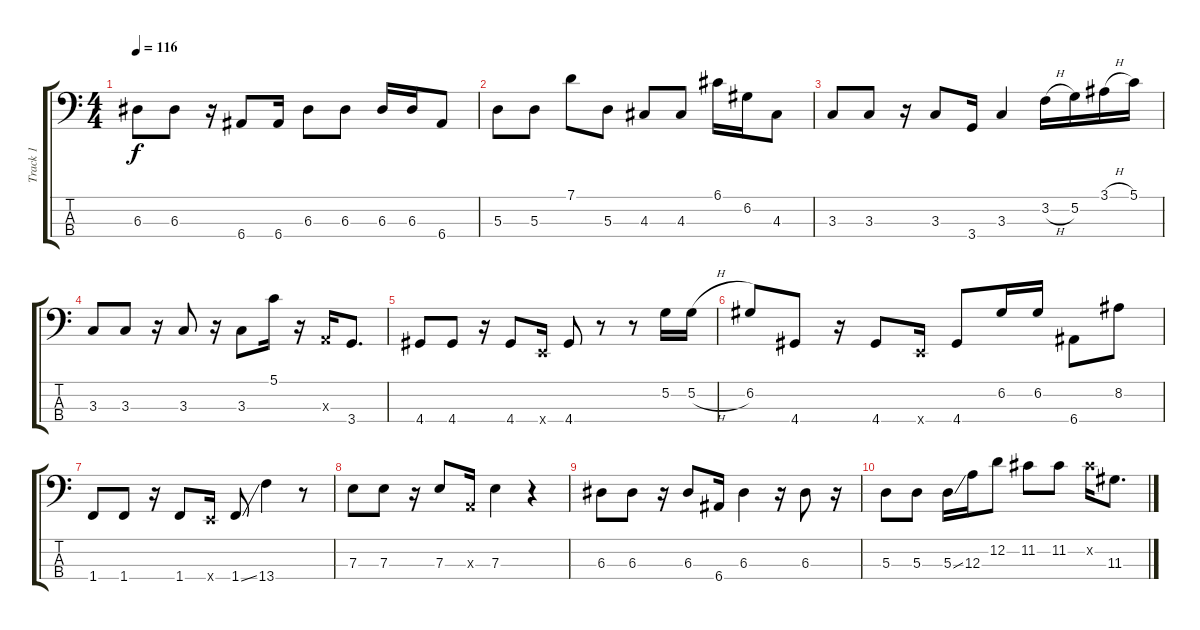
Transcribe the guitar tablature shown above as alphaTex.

\track ("Track 1" "Track 1") {instrument electricbassfinger}
\staff {score tabs}
\tuning (G2 D2 A1 E1) {hide}
\ts (4 4)
\tempo 116
\clef f4
\ks c
6.3.8{dy f} 6.3.8 r.16 6.4.8 6.4.16 6.3.8 6.3.8 6.3.16 6.3.16 6.4.8 |
5.3.8 5.3.8 7.1.8 5.3.8 4.3.8 4.3.8 6.1.16 6.2.16 4.3.8 |
3.3.8 3.3.8 r.16 3.3.8 3.4.16 3.3.4 3.2{h}.16 5.2.16 3.1{h}.16 5.1.16 |
3.3.8 3.3.8 r.16 3.3.8 r.16 3.3.8 5.1.16 r.16 0.3{x}.16 3.4.8{d} |
4.4.8 4.4.8 r.16 4.4.8 0.4{x}.16 4.4.8 r.8 r.8 5.2.16 5.2{h}.16 |
6.2.8 4.4.8 r.16 4.4.8 0.4{x}.16 4.4.8 6.2.16 6.2.16 6.4.8 8.2.8 |
1.4.8 1.4.8 r.16 1.4.8 0.4{x}.16 1.4{ss}.8 13.4.4 r.8 |
7.3.8 7.3.8 r.16 7.3.8 0.3{x}.16 7.3.4 r.4 |
6.3.8 6.3.8 r.16 6.3.8 6.4.16 6.3.4 r.16 6.3.8 r.16 |
5.3.8 5.3.8 5.3{ss}.16 12.3.16 12.2.8 11.2.8 11.2.8 11.2{x}.16 11.3.8{d}
